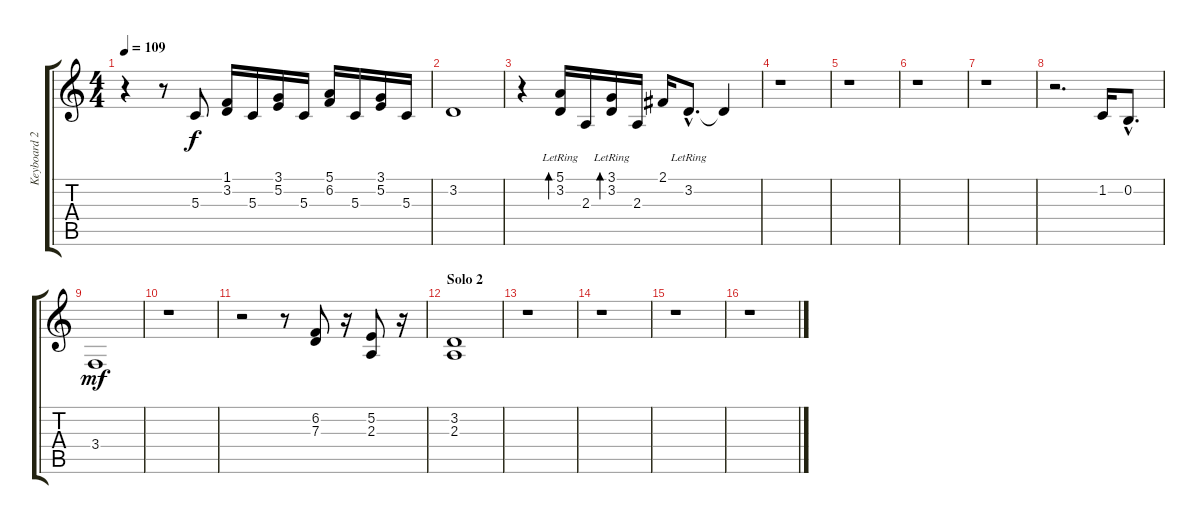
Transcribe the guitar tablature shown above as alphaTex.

\track ("Keyboard 2" "Keyboard 2") {instrument electricpiano1}
\staff {score tabs}
\tuning (E4 B3 G3 D3 A2 E2) {hide}
\ts (4 4)
\tempo 109
\clef g2
\ks c
r.4{dy f} r.8 5.3.8 (1.1 3.2).16 5.3.16 (3.1 5.2).16 5.3.16 (5.1 6.2).16 5.3.16 (3.1 5.2).16 5.3.16 |
3.2.1 |
r.4 (5.1{lr} 3.2{lr}).16{bd 120} 2.3.16 (3.1{lr} 3.2{lr}).16{bd 120} 2.3.16 2.1.16 3.2{hac lr}.8{d} 3.2{t}.4 |
r.1 |
r.1 |
r.1 |
r.1 |
r.2{d} 1.2.16 0.2{hac}.8{d} |
3.4.1{dy mf} |
r.1 |
r.2 r.8 (6.2 7.3).8 r.16 (5.2 2.3).8 r.16 |
\section ("" "Solo 2")
(3.2 2.3).1 |
r.1 |
r.1 |
r.1 |
r.1
